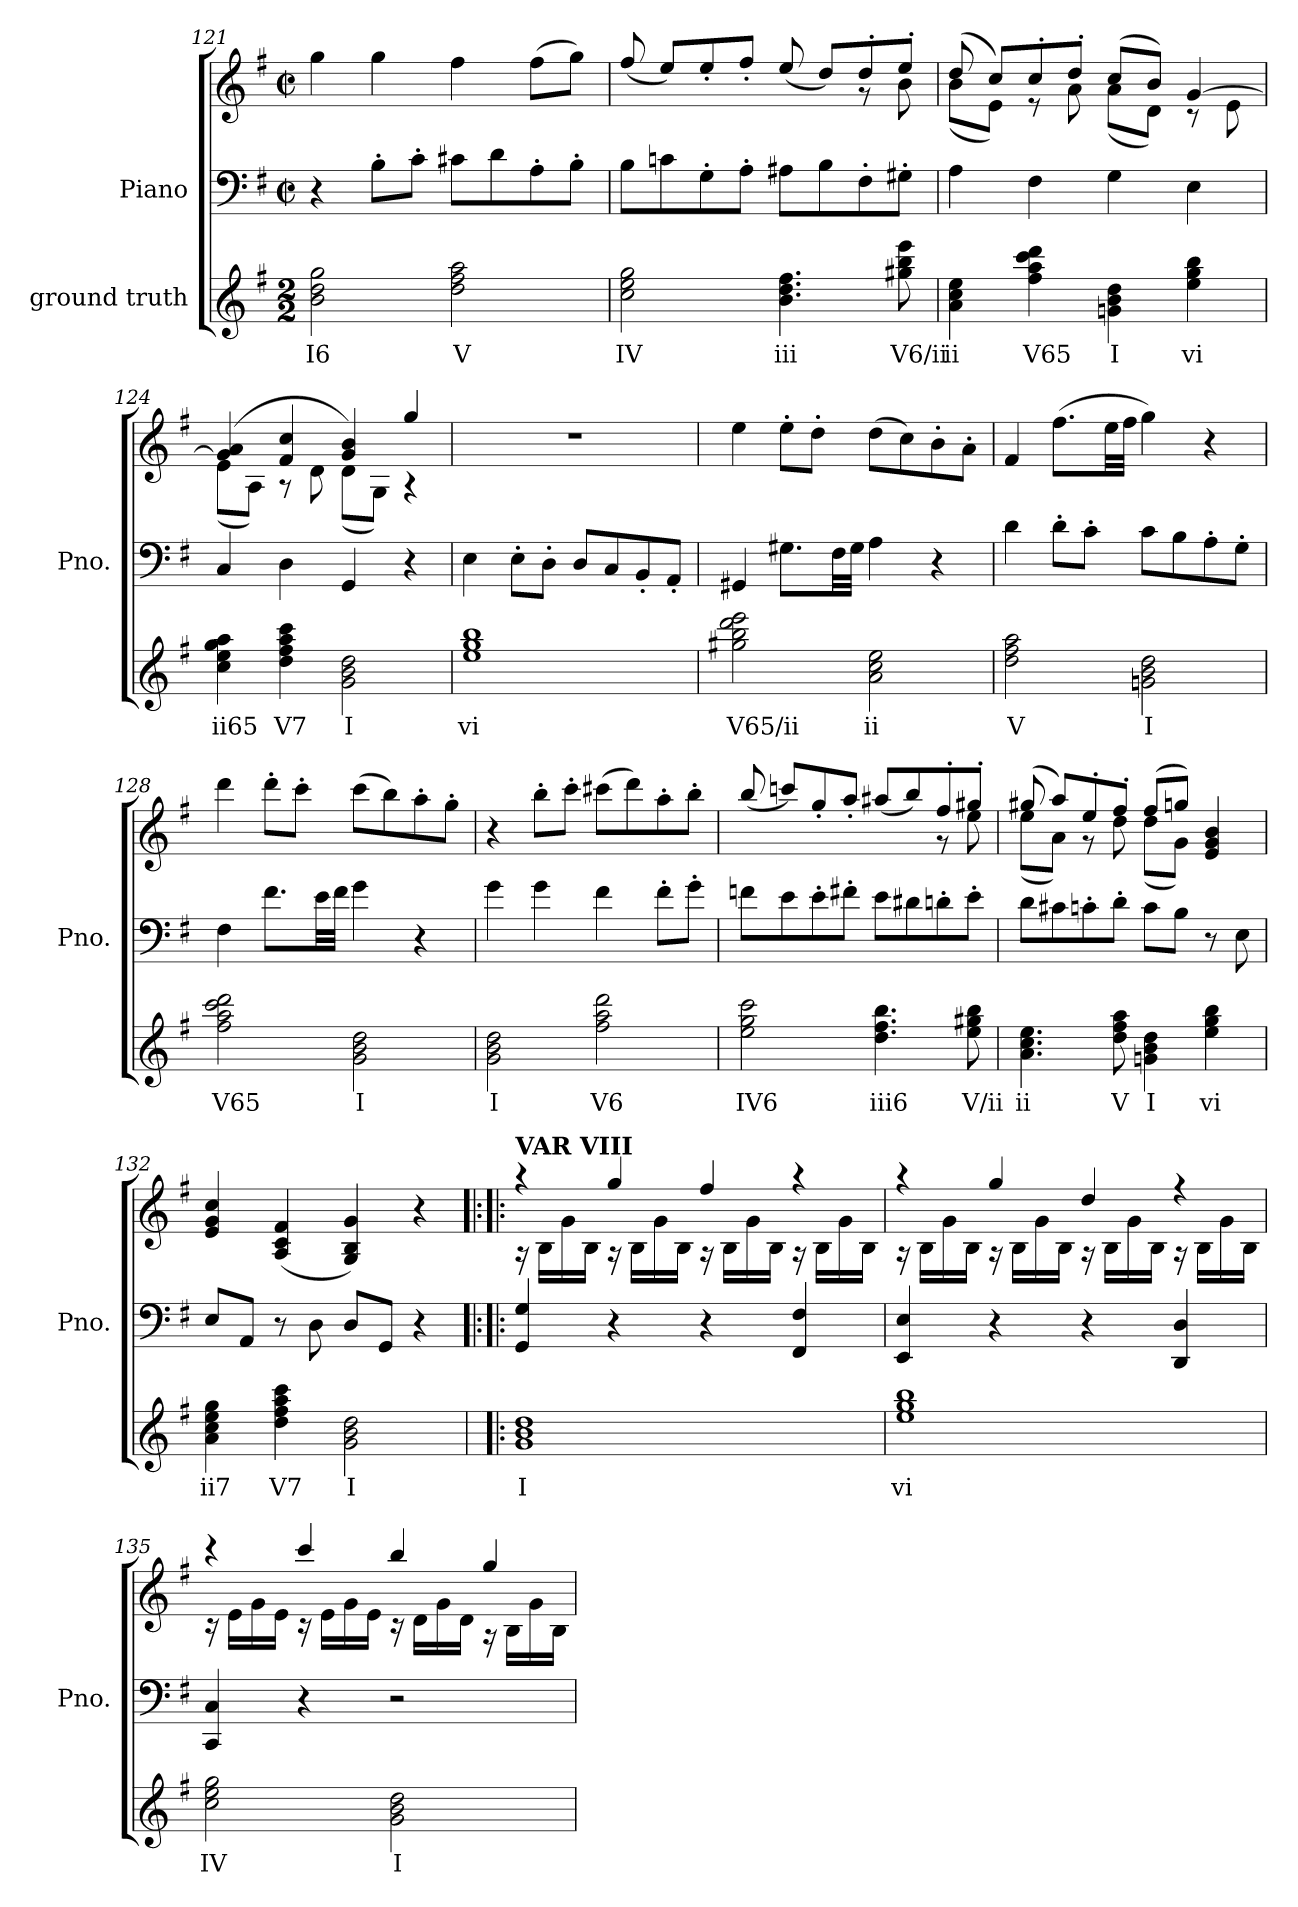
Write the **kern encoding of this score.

**kern	**text	**kern	**kern
*part2	*part2	*part1	*part1
*staff3	*staff3	*staff2	*staff1
*I"ground truth	*	*I"Piano	*
*	*	*I'Pno.	*
*	*	*clefF4	*clefG2
*k[f#]	*	*k[f#]	*k[f#]
*G:	*	*G:	*G:
*M2/2	*	*M2/2	*M2/2
*	*	*met(c|)	*met(c|)
=121	=121	=121	=121
2b 2dd 2gg	I6	4r	4gg\
.	.	8B'\L	4gg\
.	.	8c'\J	.
2dd 2ff# 2aa	V	8c#X\L	4ff#\
.	.	8d\	.
.	.	8A'\	(>8ff#\L
.	.	8B'\J	8gg\J)
!!LO:PB:g=z
=122	=122	=122	=122
*	*	*	*^
2cc 2ee 2gg	IV	8B\L	(>8ff#/	2ryy
.	.	8cn\	8ee/L)	.
.	.	8G'\	8ee'/	.
.	.	8A'\J	8ff#'/J	.
4.b 4.dd 4.ff#	iii	8A#X\L	(>8ee/	4ryy
.	.	8B\	8dd/L)	.
.	.	8F#'\	8dd'/	8r
8gg#X 8bb 8eee	V6/ii	8G#X'\J	8ee'/J	8b\
=123	=123	=123	=123	=123
4a 4cc 4ee	ii	4A\	(>8dd/	(<8b\L
.	.	.	8cc/L)	8e\J)
4ff# 4aa 4ccc 4ddd	V65	4F#\	8cc'/	8r
.	.	.	8dd'/J	8a\
4gn 4b 4dd	I	4G\	(>8cc/L	(<8a\L
.	.	.	8b/J)	8d\J)
4ee 4gg 4bb	vi	4E\	[4g/	8r
.	.	.	.	8e\
=124	=124	=124	=124	=124
4cc 4ee 4gg 4aa	ii65	4C/	(>4g/] 4a/	(<8e\L
.	.	.	.	8A\J)
4dd 4ff# 4aa 4ccc	V7	4D\	4f#/ 4cc/	8r
.	.	.	.	8d\
2g 2b 2dd	I	4GG/	4g/ 4b/)	(<8d\L
.	.	.	.	8G\J)
.	.	4r	4gg/	4r
*	*	*	*v	*v
=125	=125	=125	=125
1ee 1gg 1bb	vi	4E\	1r
.	.	8E'\L	.
.	.	8D'\J	.
.	.	8D/L	.
.	.	8C/	.
.	.	8BB'/	.
.	.	8AA'/J	.
=126	=126	=126	=126
2gg#X 2bb 2ddd 2eee	V65/ii	4GG#X/	4ee\
.	.	8.G#X\L	8ee'\L
.	.	.	8dd'\J
.	.	32F#\LL	.
.	.	32G#\JJJ	.
2a 2cc 2ee	ii	4A\	(>8dd\L
.	.	.	8cc\)
.	.	4r	8b'\
.	.	.	8a'\J
!!LO:LB:g=z
=127	=127	=127	=127
2dd 2ff# 2aa	V	4d\	4f#/
.	.	8d'\L	(>8.ff#\L
.	.	8c'\J	.
.	.	.	32ee\LL
.	.	.	32ff#\JJJ
2gn 2b 2dd	I	8c\L	4gg\)
.	.	8B\	.
.	.	8A'\	4r
.	.	8G'\J	.
=128	=128	=128	=128
2ff# 2aa 2ccc 2ddd	V65	4F#\	4ddd\
.	.	8.f#\L	8ddd'\L
.	.	.	8ccc'\J
.	.	32e\LL	.
.	.	32f#\JJJ	.
2g 2b 2dd	I	4g\	(>8ccc\L
.	.	.	8bb\)
.	.	4r	8aa'\
.	.	.	8gg'\J
=129	=129	=129	=129
2g 2b 2dd	I	4g\	4r
.	.	4g\	8bb'\L
.	.	.	8ccc'\J
2ff# 2aa 2ddd	V6	4f#\	(>8ccc#X\L
.	.	.	8ddd\)
.	.	8f#'\L	8aa'\
.	.	8g'\J	8bb'\J
!!LO:LB:g=z
=130	=130	=130	=130
*	*	*	*^
2ee 2gg 2ccc	IV6	8fn\L	(>8bb/	4ryy
.	.	8e\	8cccn/L)	.
.	.	8e'\	8gg'/	2ryy
.	.	8f#X'\J	8aa'/J	.
4.dd 4.ff# 4.bb	iii6	8e\L	(>8aa#X/L	.
.	.	8d#X\	8bb/)	.
.	.	8dn'\	8ff#'/	8r
8ee 8gg#X 8bb	V/ii	8e'\J	8gg#X'/J	8ee\
=131	=131	=131	=131	=131
4.a 4.cc 4.ee	ii	8d\L	(>8gg#X/	(<8ee\L
.	.	8c#X\	8aa/L)	8a\J)
.	.	8cn'\	8ee'/	8r
8dd 8ff# 8aa	V	8d'\J	8ff#'/J	8dd\
4gn 4b 4dd	I	8c\L	(>8ff#/L	(<8dd\L
.	.	8B\J)	8ggn/J)	8g\J)
4ee 4gg 4bb	vi	8r	(>4e/ 4g/ 4b/	4ryy
.	.	8E\	.	.
*	*	*	*v	*v
=132	=132	=132	=132
4a 4cc 4ee 4gg	ii7	8E/L	(4e/ 4g/ 4cc/
.	.	8AA/J	.
4dd 4ff# 4aa 4ccc	V7	8r	(<4A/ 4c/ 4f#/
.	.	8D\	.
2g 2b 2dd	I	8D/L	4G/ 4B/ 4g/)
.	.	8GG/J	.
.	.	4r	4r
!!LO:LB:g=z
=133	=133!|:	=133!|:	=133!|:
*	*	*	*^
!	!	!	!LO:TX:a:B:t=VAR VIII	!
1g 1b 1dd	I	4GG/ 4G/	4r	16r
.	.	.	.	16B\LL
.	.	.	.	16g\
.	.	.	.	16B\JJ
.	.	4r	4gg/	16r
.	.	.	.	16B\LL
.	.	.	.	16g\
.	.	.	.	16B\JJ
.	.	4r	4ff#/	16r
.	.	.	.	16B\LL
.	.	.	.	16g\
.	.	.	.	16B\JJ
.	.	4FF#/ 4F#/	4r	16r
.	.	.	.	16B\LL
.	.	.	.	16g\
.	.	.	.	16B\JJ
=134	=134	=134	=134	=134
1ee 1gg 1bb	vi	4EE/ 4E/	4r	16r
.	.	.	.	16B\LL
.	.	.	.	16g\
.	.	.	.	16B\JJ
.	.	4r	4gg/	16r
.	.	.	.	16B\LL
.	.	.	.	16g\
.	.	.	.	16B\JJ
.	.	4r	4dd/	16r
.	.	.	.	16B\LL
.	.	.	.	16g\
.	.	.	.	16B\JJ
.	.	4DD/ 4D/	4r	16r
.	.	.	.	16B\LL
.	.	.	.	16g\
.	.	.	.	16B\JJ
!!LO:LB:g=z	!!
=135	=135	=135	=135	=135
2cc 2ee 2gg	IV	4CC/ 4C/	4r	16r
.	.	.	.	16e\LL
.	.	.	.	16g\
.	.	.	.	16e\JJ
.	.	4r	4ccc/	16r
.	.	.	.	16e\LL
.	.	.	.	16g\
.	.	.	.	16e\JJ
2g 2b 2dd	I	2r	4bb/	16r
.	.	.	.	16d\LL
.	.	.	.	16g\
.	.	.	.	16d\JJ
.	.	.	4gg/	16r
.	.	.	.	16B\LL
.	.	.	.	16g\
.	.	.	.	16B\JJ
*	*	*	*v	*v
=	=	=	=
*-	*-	*-	*-
